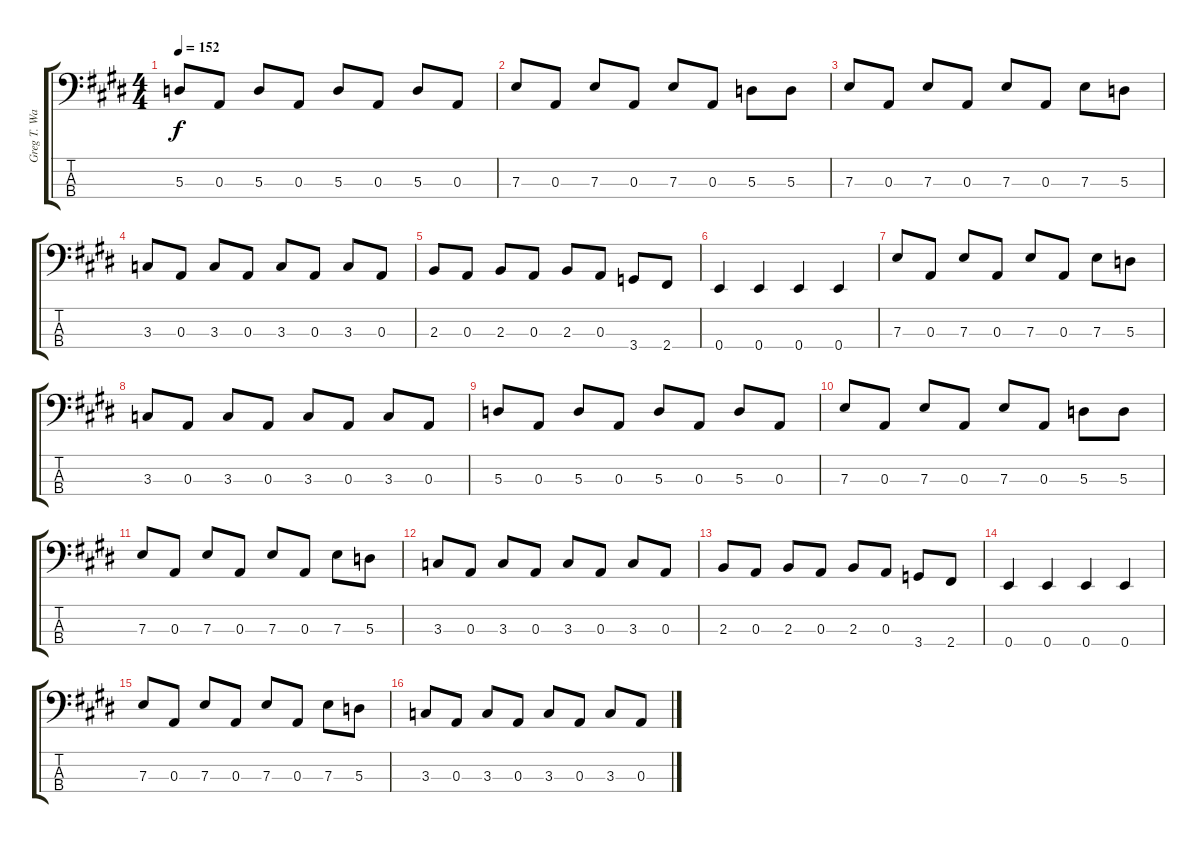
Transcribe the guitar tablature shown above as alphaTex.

\track ("Greg T. Walker Bass" "Greg T. Wa") {instrument electricbassfinger}
\staff {score tabs}
\tuning (G2 D2 A1 E1) {hide}
\ts (4 4)
\tempo 152
\clef f4
\ks c#minor
5.3.8{dy f} 0.3.8 5.3.8 0.3.8 5.3.8 0.3.8 5.3.8 0.3.8 |
7.3.8 0.3.8 7.3.8 0.3.8 7.3.8 0.3.8 5.3.8 5.3.8 |
7.3.8 0.3.8 7.3.8 0.3.8 7.3.8 0.3.8 7.3.8 5.3.8 |
3.3.8 0.3.8 3.3.8 0.3.8 3.3.8 0.3.8 3.3.8 0.3.8 |
2.3.8 0.3.8 2.3.8 0.3.8 2.3.8 0.3.8 3.4.8 2.4.8 |
0.4.4 0.4.4 0.4.4 0.4.4 |
7.3.8 0.3.8 7.3.8 0.3.8 7.3.8 0.3.8 7.3.8 5.3.8 |
3.3.8 0.3.8 3.3.8 0.3.8 3.3.8 0.3.8 3.3.8 0.3.8 |
5.3.8 0.3.8 5.3.8 0.3.8 5.3.8 0.3.8 5.3.8 0.3.8 |
7.3.8 0.3.8 7.3.8 0.3.8 7.3.8 0.3.8 5.3.8 5.3.8 |
7.3.8 0.3.8 7.3.8 0.3.8 7.3.8 0.3.8 7.3.8 5.3.8 |
3.3.8 0.3.8 3.3.8 0.3.8 3.3.8 0.3.8 3.3.8 0.3.8 |
2.3.8 0.3.8 2.3.8 0.3.8 2.3.8 0.3.8 3.4.8 2.4.8 |
0.4.4 0.4.4 0.4.4 0.4.4 |
7.3.8 0.3.8 7.3.8 0.3.8 7.3.8 0.3.8 7.3.8 5.3.8 |
3.3.8 0.3.8 3.3.8 0.3.8 3.3.8 0.3.8 3.3.8 0.3.8
